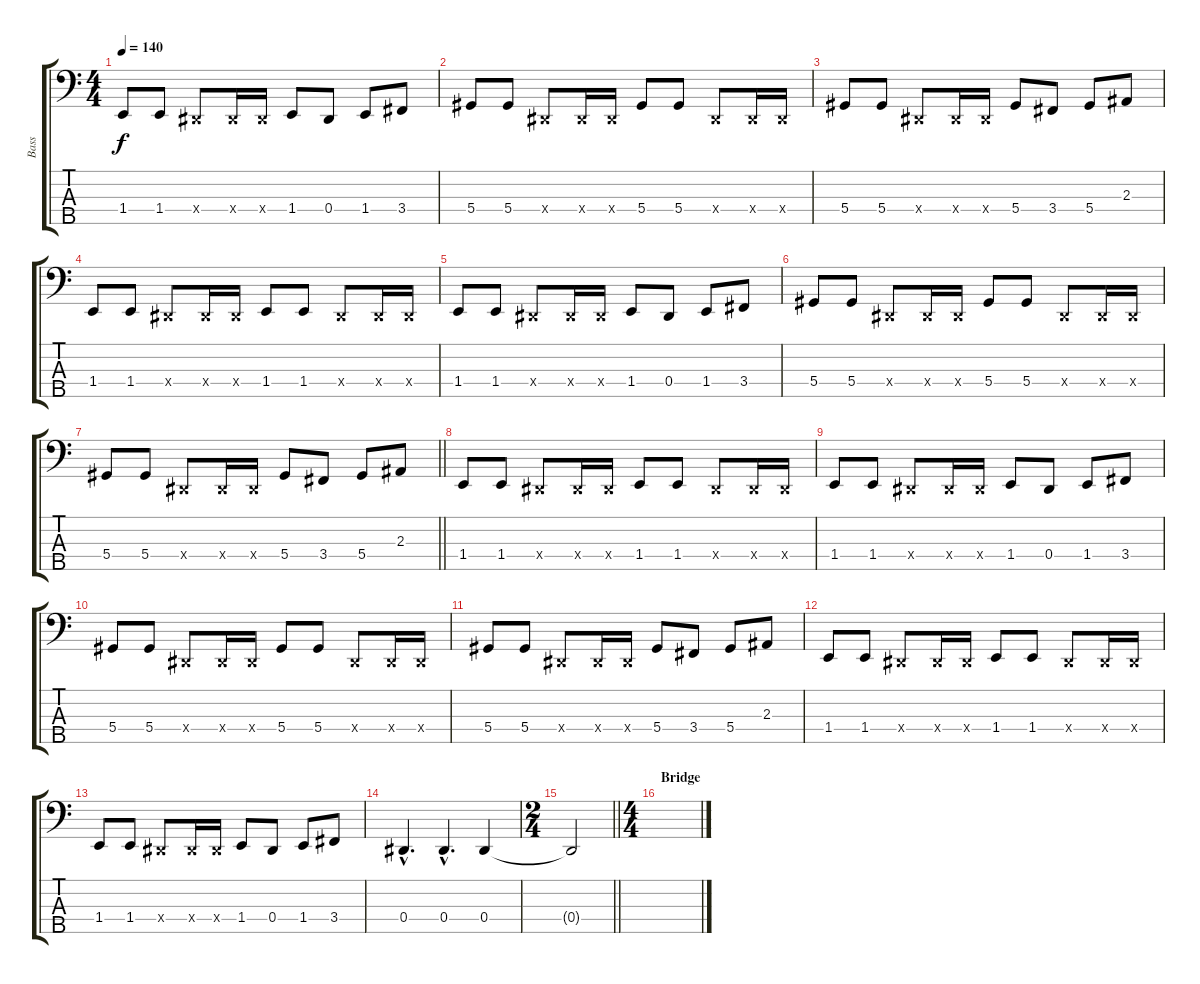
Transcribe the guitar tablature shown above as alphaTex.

\track ("Bass" "Bass") {instrument electricbassfinger}
\staff {score tabs}
\tuning (Gb2 Db2 Ab1 Eb1 Bb0) {hide}
\ts (4 4)
\tempo 140
\clef f4
\ks c
1.4.8{dy f} 1.4.8 0.4{x}.8 0.4{x}.16 0.4{x}.16 1.4.8 0.4.8 1.4.8 3.4.8 |
5.4.8 5.4.8 0.4{x}.8 0.4{x}.16 0.4{x}.16 5.4.8 5.4.8 0.4{x}.8 0.4{x}.16 0.4{x}.16 |
5.4.8 5.4.8 0.4{x}.8 0.4{x}.16 0.4{x}.16 5.4.8 3.4.8 5.4.8 2.3.8 |
1.4.8 1.4.8 0.4{x}.8 0.4{x}.16 0.4{x}.16 1.4.8 1.4.8 0.4{x}.8 0.4{x}.16 0.4{x}.16 |
1.4.8 1.4.8 0.4{x}.8 0.4{x}.16 0.4{x}.16 1.4.8 0.4.8 1.4.8 3.4.8 |
5.4.8 5.4.8 0.4{x}.8 0.4{x}.16 0.4{x}.16 5.4.8 5.4.8 0.4{x}.8 0.4{x}.16 0.4{x}.16 |
\barLineRight lightlight
5.4.8 5.4.8 0.4{x}.8 0.4{x}.16 0.4{x}.16 5.4.8 3.4.8 5.4.8 2.3.8 |
1.4.8 1.4.8 0.4{x}.8 0.4{x}.16 0.4{x}.16 1.4.8 1.4.8 0.4{x}.8 0.4{x}.16 0.4{x}.16 |
1.4.8 1.4.8 0.4{x}.8 0.4{x}.16 0.4{x}.16 1.4.8 0.4.8 1.4.8 3.4.8 |
5.4.8 5.4.8 0.4{x}.8 0.4{x}.16 0.4{x}.16 5.4.8 5.4.8 0.4{x}.8 0.4{x}.16 0.4{x}.16 |
5.4.8 5.4.8 0.4{x}.8 0.4{x}.16 0.4{x}.16 5.4.8 3.4.8 5.4.8 2.3.8 |
1.4.8 1.4.8 0.4{x}.8 0.4{x}.16 0.4{x}.16 1.4.8 1.4.8 0.4{x}.8 0.4{x}.16 0.4{x}.16 |
1.4.8 1.4.8 0.4{x}.8 0.4{x}.16 0.4{x}.16 1.4.8 0.4.8 1.4.8 3.4.8 |
0.4{hac}.4{d} 0.4{hac}.4{d} 0.4.4 |
\ts (2 4)
\barLineRight lightlight
0.4{t}.2 |
\ts (4 4)
\section ("" "Bridge")
